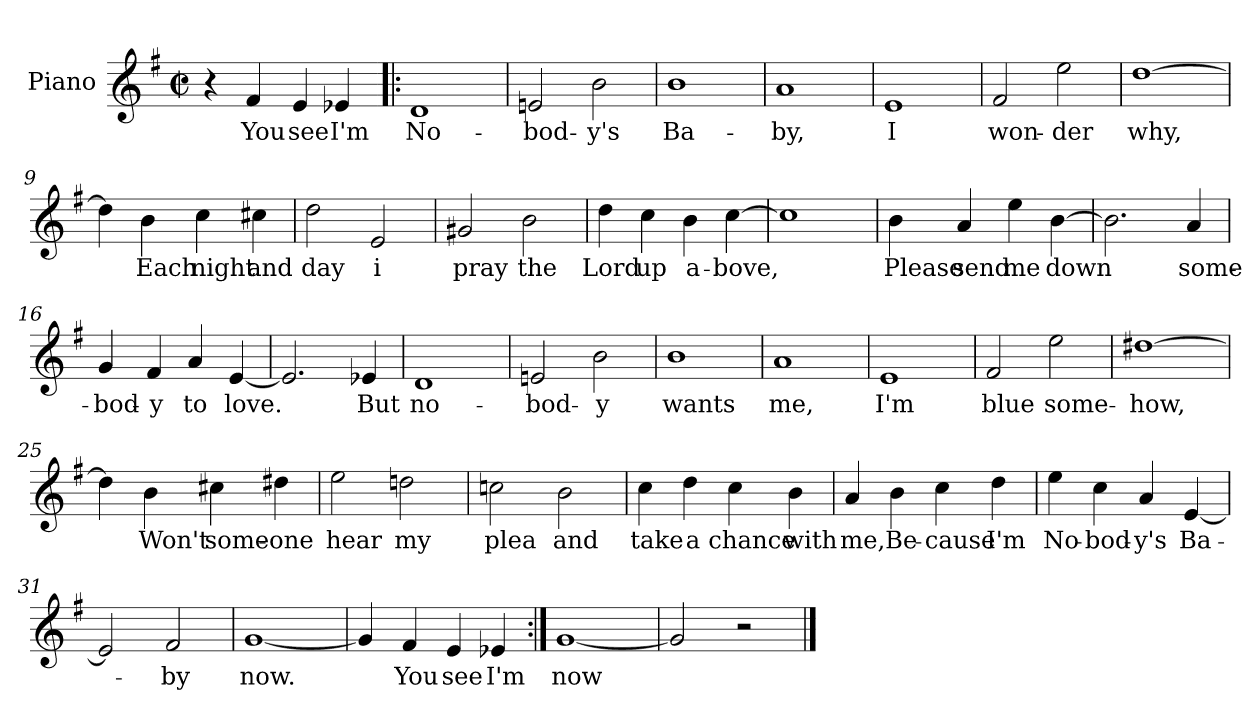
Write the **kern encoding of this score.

**kern	**text
*part1	*part1
*staff1	*staff1
*I"Piano	*
*I'Pno.	*
*clefG2	*
*k[f#]	*
*G:	*
*M2/2	*
*met(c|)	*
=1	=1
4r	.
4f#/	You
4e/	see
4e-X/	I'm
=2!|:	=2!|:
1d	No-
=3	=3
2en/	-bod-
2b\	-y's
=4	=4
1b	Ba-
=5	=5
1a	-by,
=6	=6
1e	I
=7	=7
2f#/	won-
2ee\	-der
=8	=8
[1dd	why,
!!LO:LB:g=z
=9	=9
4dd\]	.
4b\	Each
4cc\	night
4cc#X\	and
=10	=10
2dd\	day
2e/	i
=11	=11
2g#X/	pray
2b\	the
=12	=12
4dd\	Lord
4cc\	up
4b\	a-
[4cc\	-bove,
=13	=13
1cc]	.
!!LO:LB:g=z
=14	=14
4b\	Please
4a/	send
4ee\	me
[4b\	down
=15	=15
2.b\]	.
4a/	some-
=16	=16
4g/	-bod-
4f#/	-y
4a/	to
[4e/	love.
=17	=17
2.e/]	.
4e-X/	But
=18	=18
1d	no-
=19	=19
2en/	-bod-
2b\	-y
!!LO:LB:g=z
=20	=20
1b	wants
=21	=21
1a	me,
=22	=22
1e	I'm
=23	=23
2f#/	blue
2ee\	some-
=24	=24
[1dd#X	-how,
=25	=25
4dd#\]	.
4b\	Won't
4cc#X\	some-
4dd#X\	-one
=26	=26
2ee\	hear
2ddn\	my
!!LO:LB:g=z
=27	=27
2ccn\	plea
2b\	and
=28	=28
4cc\	take
4dd\	a
4cc\	chance
4b\	with
=29	=29
4a/	me,
4b\	Be-
4cc\	-cause
4dd\	I'm
=30	=30
4ee\	No-
4cc\	-bod-
4a/	-y's
[4e/	Ba-
=31	=31
2e/]	.
2f#/	-by
!!LO:LB:g=z
=32	=32
[1g	now.
=33	=33
4g/]	.
4f#/	You
4e/	see
4e-X/	I'm
=34:|!	=34:|!
[1g	now
=35	=35
2g/]	.
2r	.
==	==
*-	*-
